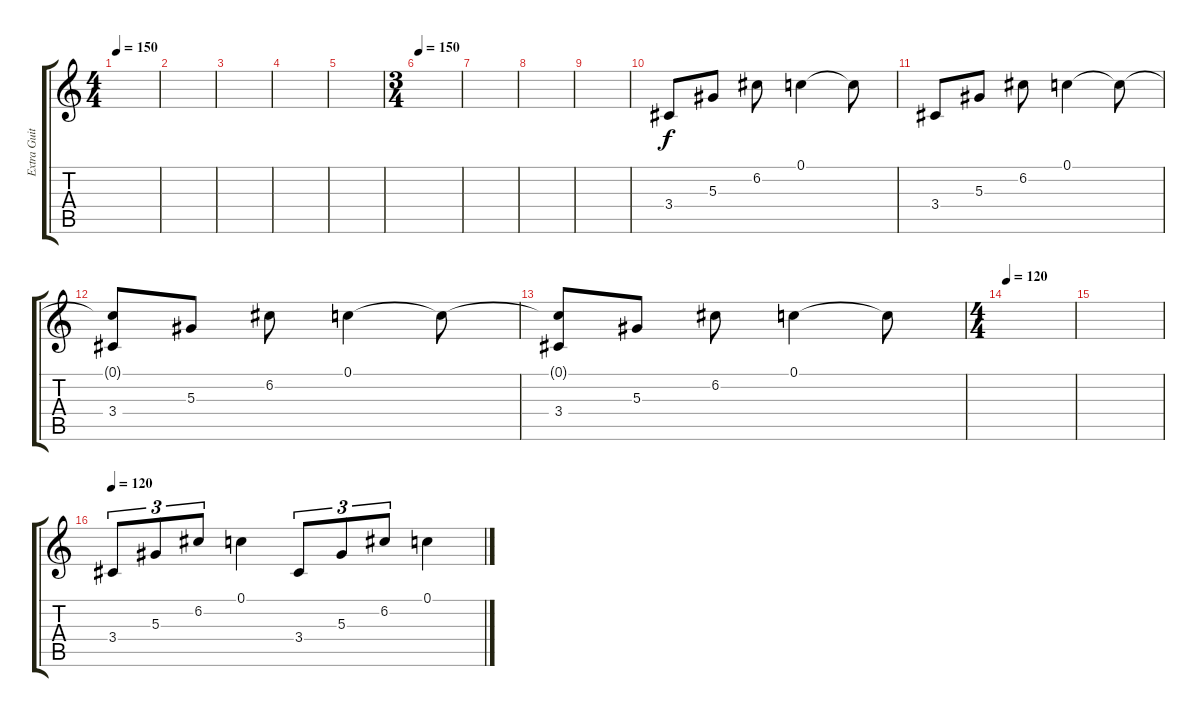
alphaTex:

\track ("Extra Guitar" "Extra Guit") {instrument distortionguitar}
\staff {score tabs}
\tuning (C4 G3 Eb3 Bb2 F2 C2) {hide}
\ts (4 4)
\tempo 150
\clef g2
\ks c
|
|
|
|
|
\ts (3 4)
\tempo 150
|
|
|
|
3.4.8{instrument electricguitarclean} 5.3.8 6.2.8 0.1.4 0.1{t}.8 |
3.4.8{volume 10} 5.3.8 6.2.8 0.1.4 0.1{t}.8 |
(0.1{t} 3.4).8{volume 7} 5.3.8 6.2.8 0.1.4 0.1{t}.8 |
(0.1{t} 3.4).8{volume 5} 5.3.8 6.2.8 0.1.4 0.1{t}.8 |
\ts (4 4)
\tempo 115
\tempo 120
|
|
\tempo 115
\tempo 120
3.4.8{tu (3 2) volume 13 instrument electricguitarclean} 5.3.8{tu (3 2)} 6.2.8{tu (3 2)} 0.1.4 3.4.8{tu (3 2) volume 10} 5.3.8{tu (3 2)} 6.2.8{tu (3 2)} 0.1.4
